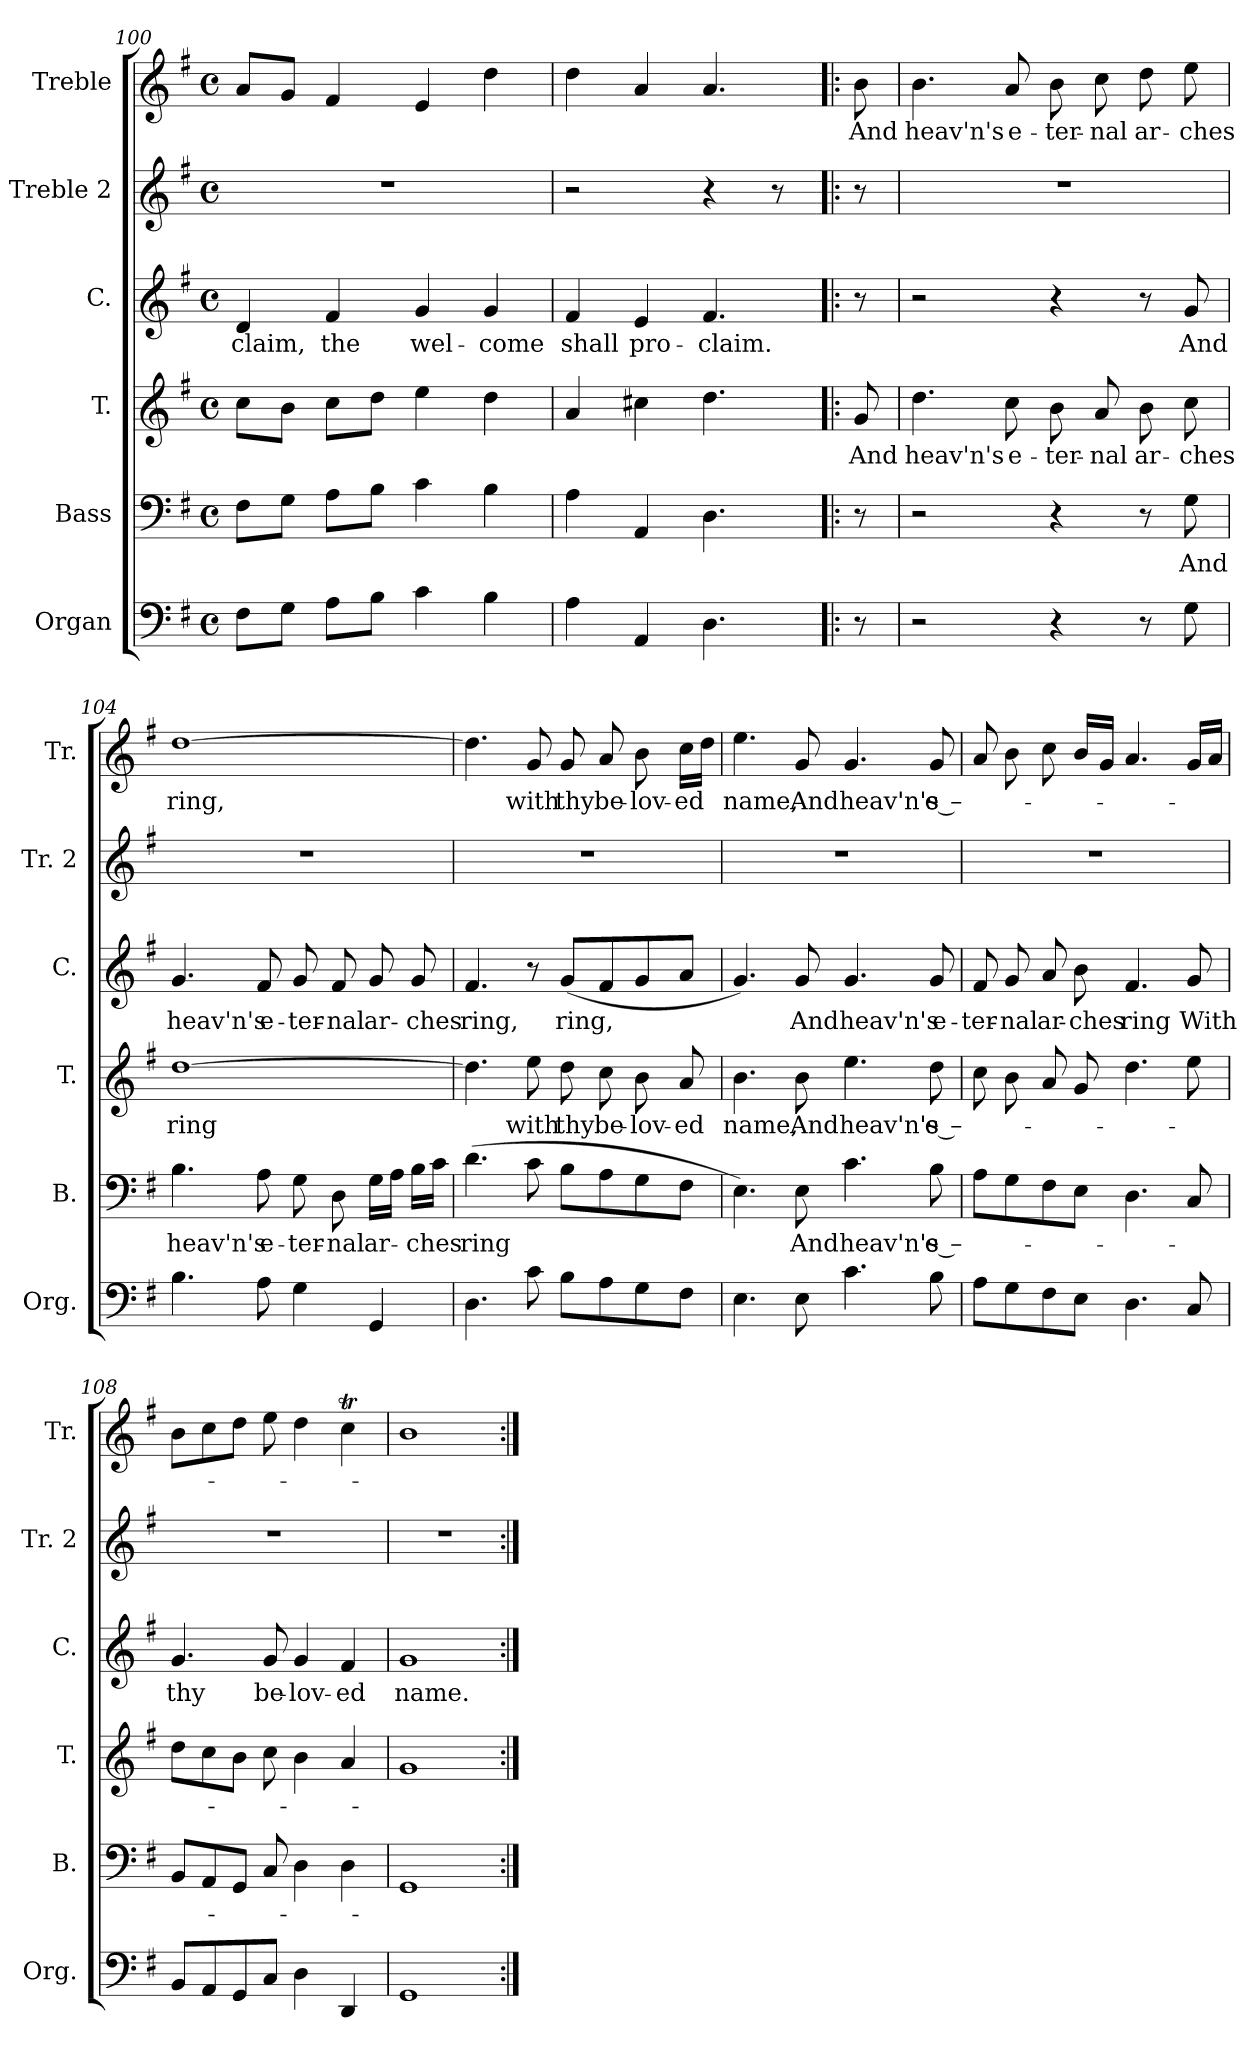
**kern	**kern	**text	**kern	**text	**kern	**text	**kern	**kern	**text
*part6	*part5	*part5	*part4	*part4	*part3	*part3	*part2	*part1	*part1
*staff6	*staff5	*staff5	*staff4	*staff4	*staff3	*staff3	*staff2	*staff1	*staff1
*I"Organ	*I"Bass	*	*I"T.	*	*I"C.	*	*I"Treble 2	*I"Treble	*
*I'Org.	*I'B.	*	*I'T.	*	*I'C.	*	*I'Tr. 2	*I'Tr.	*
*clefF4	*clefF4	*	*clefG2	*	*clefG2	*	*clefG2	*clefG2	*
*k[f#]	*k[f#]	*	*k[f#]	*	*k[f#]	*	*k[f#]	*k[f#]	*
*M4/4	*M4/4	*	*M4/4	*	*M4/4	*	*M4/4	*M4/4	*
*met(c)	*met(c)	*	*met(c)	*	*met(c)	*	*met(c)	*met(c)	*
=100	=100	=100	=100	=100	=100	=100	=100	=100	=100
!	!	!	!	!	!	!LO:LY:b	!	!	!
8F#\L	8F#\L	.	8cc\L	.	4d/	-claim,	1r	8a/L	.
8G\J	8G\J	.	8b\J	.	.	.	.	8g/J	.
!	!	!	!	!	!	!LO:LY:b	!	!	!
8A\L	8A\L	.	8cc\L	.	4f#/	the	.	4f#/	.
8B\J	8B\J	.	8dd\J	.	.	.	.	.	.
!	!	!	!	!	!	!LO:LY:b	!	!	!
4c\	4c\	.	4ee\	.	4g/	wel-	.	4e/	.
!	!	!	!	!	!	!LO:LY:b	!	!	!
4B\	4B\	.	4dd\	.	4g/	-come	.	4dd\	.
=101	=101	=101	=101	=101	=101	=101	=101	=101	=101
!	!	!	!	!	!	!LO:LY:b	!	!	!
4A\	4A\	.	4a/	.	4f#/	shall	2r	4dd\	.
!	!	!	!	!	!	!LO:LY:b	!	!	!
4AA/	4AA/	.	4cc#X\	.	4e/	pro-	.	4a/	.
!	!	!	!	!	!	!LO:LY:b	!	!	!
4.D\	4.D\	.	4.dd\	.	4.f#/	-claim.	4r	4.a/	.
.	.	.	.	.	.	.	8r	.	.
=102!|:	=102!|:	=102!|:	=102!|:	=102!|:	=102!|:	=102!|:	=102!|:	=102!|:	=102!|:
!	!	!	!	!LO:LY:b	!	!	!	!	!LO:LY:b
8r	8r	.	8g/	And	8r	.	8r	8b\	And
!!LO:LB:g=z
=103	=103	=103	=103	=103	=103	=103	=103	=103	=103
!	!	!	!	!LO:LY:b	!	!	!	!	!LO:LY:b
2r	2r	.	4.dd\	heav'n's	2r	.	1r	4.b\	heav'n's
!	!	!	!	!LO:LY:b	!	!	!	!	!LO:LY:b
.	.	.	8cc\	e-	.	.	.	8a/	e-
!	!	!	!	!LO:LY:b	!	!	!	!	!LO:LY:b
4r	4r	.	8b\	-ter-	4r	.	.	8b\	-ter-
!	!	!	!	!LO:LY:b	!	!	!	!	!LO:LY:b
.	.	.	8a/	-nal	.	.	.	8cc\	-nal
!	!	!	!	!LO:LY:b	!	!	!	!	!LO:LY:b
8r	8r	.	8b\	ar-	8r	.	.	8dd\	ar-
!	!	!LO:LY:b	!	!LO:LY:b	!	!LO:LY:b	!	!	!LO:LY:b
8G\	8G\	And	8cc\	-ches	8g/	And	.	8ee\	-ches
=104	=104	=104	=104	=104	=104	=104	=104	=104	=104
!	!	!LO:LY:b	!	!LO:LY:b	!	!LO:LY:b	!	!	!LO:LY:b
4.B\	4.B\	heav'n's	[1dd	ring	4.g/	heav'n's	1r	[1dd	ring,
!	!	!LO:LY:b	!	!	!	!LO:LY:b	!	!	!
8A\	8A\	e-	.	.	8f#/	e-	.	.	.
!	!	!LO:LY:b	!	!	!	!LO:LY:b	!	!	!
4G\	8G\	-ter-	.	.	8g/	-ter-	.	.	.
!	!	!LO:LY:b	!	!	!	!LO:LY:b	!	!	!
.	8D\	-nal	.	.	8f#/	-nal	.	.	.
!	!	!LO:LY:b	!	!	!	!LO:LY:b	!	!	!
4GG/	16G\LL	ar-	.	.	8g/	ar-	.	.	.
.	16A\JJ	.	.	.	.	.	.	.	.
!	!	!LO:LY:b	!	!	!	!LO:LY:b	!	!	!
.	16B\LL	-ches	.	.	8g/	-ches	.	.	.
.	16c\JJ	.	.	.	.	.	.	.	.
=105	=105	=105	=105	=105	=105	=105	=105	=105	=105
!	!	!LO:LY:b	!	!	!	!LO:LY:b	!	!	!
4.D\	(>4.d\	ring	4.dd\]	.	4.f#/	ring,	1r	4.dd\]	.
!	!	!	!	!LO:LY:b	!	!	!	!	!LO:LY:b
8c\	8c\	.	8ee\	with	8r	.	.	8g/	with
!	!	!	!	!LO:LY:b	!	!LO:LY:b	!	!	!LO:LY:b
8B\L	8B\L	.	8dd\	thy	(<8g/L	ring,	.	8g/	thy
!	!	!	!	!LO:LY:b	!	!	!	!	!LO:LY:b
8A\	8A\	.	8cc\	be-	8f#/	.	.	8a/	be-
!	!	!	!	!LO:LY:b	!	!	!	!	!LO:LY:b
8G\	8G\	.	8b\	-lov-	8g/	.	.	8b\	-lov-
!	!	!	!	!LO:LY:b	!	!	!	!	!LO:LY:b
8F#\J	8F#\J	.	8a/	-ed	8a/J	.	.	16cc\LL	-ed
.	.	.	.	.	.	.	.	16dd\JJ	.
=106	=106	=106	=106	=106	=106	=106	=106	=106	=106
!	!	!	!	!LO:LY:b	!	!	!	!	!LO:LY:b
4.E\	4.E\)	.	4.b\	name,	4.g/)	.	1r	4.ee\	name,
!	!	!LO:LY:b	!	!LO:LY:b	!	!LO:LY:b	!	!	!LO:LY:b
8E\	8E\	And	8b\	And	8g/	And	.	8g/	And
!	!	!LO:LY:b	!	!LO:LY:b	!	!LO:LY:b	!	!	!LO:LY:b
4.c\	4.c\	heav'n's	4.ee\	heav'n's	4.g/	heav'n's	.	4.g/	heav'n's
!	!	!LO:LY:b	!	!LO:LY:b	!	!LO:LY:b	!	!	!LO:LY:b
8B\	8B\	e –-	8dd\	e –-	8g/	e-	.	8g/	e –-
!!LO:LB:g=z
=107	=107	=107	=107	=107	=107	=107	=107	=107	=107
!	!	!	!	!	!	!LO:LY:b	!	!	!
8A\L	8A\L	.	8cc\	.	8f#/	-ter-	1r	8a/	.
!	!	!	!	!	!	!LO:LY:b	!	!	!
8G\	8G\	.	8b\	.	8g/	-nal	.	8b\	.
!	!	!	!	!	!	!LO:LY:b	!	!	!
8F#\	8F#\	.	8a/	.	8a/	ar-	.	8cc\	.
!	!	!	!	!	!	!LO:LY:b	!	!	!
8E\J	8E\J	.	8g/	.	8b\	-ches	.	16b/LL	.
.	.	.	.	.	.	.	.	16g/JJ	.
!	!	!	!	!	!	!LO:LY:b	!	!	!
4.D\	4.D\	.	4.dd\	.	4.f#/	ring	.	4.a/	.
!	!	!	!	!	!	!LO:LY:b	!	!	!
8C/	8C/	.	8ee\	.	8g/	With	.	16g/LL	.
.	.	.	.	.	.	.	.	16a/JJ	.
=108	=108	=108	=108	=108	=108	=108	=108	=108	=108
!	!	!	!	!	!	!LO:LY:b	!	!	!
8BB/L	8BB/L	.	8dd\L	.	4.g/	thy	1r	8b\L	.
8AA/	8AA/	.	8cc\	.	.	.	.	8cc\	.
8GG/	8GG/J	.	8b\J	.	.	.	.	8dd\J	.
!	!	!	!	!	!	!LO:LY:b	!	!	!
8C/J	8C/	.	8cc\	.	8g/	be-	.	8ee\	.
!	!	!	!	!	!	!LO:LY:b	!	!	!
4D\	4D\	.	4b\	.	4g/	-lov-	.	4dd\	.
!	!	!	!	!	!	!LO:LY:b	!	!	!
4DD/	4D\	.	4a/	.	4f#/	-ed	.	4ccT\	.
=109	=109	=109	=109	=109	=109	=109	=109	=109	=109
!	!	!	!	!	!	!LO:LY:b	!	!	!
1GG	1GG	.	1g	.	1g	name.	1r	1b	.
=:|!	=:|!	=:|!	=:|!	=:|!	=:|!	=:|!	=:|!	=:|!	=:|!
*-	*-	*-	*-	*-	*-	*-	*-	*-	*-
